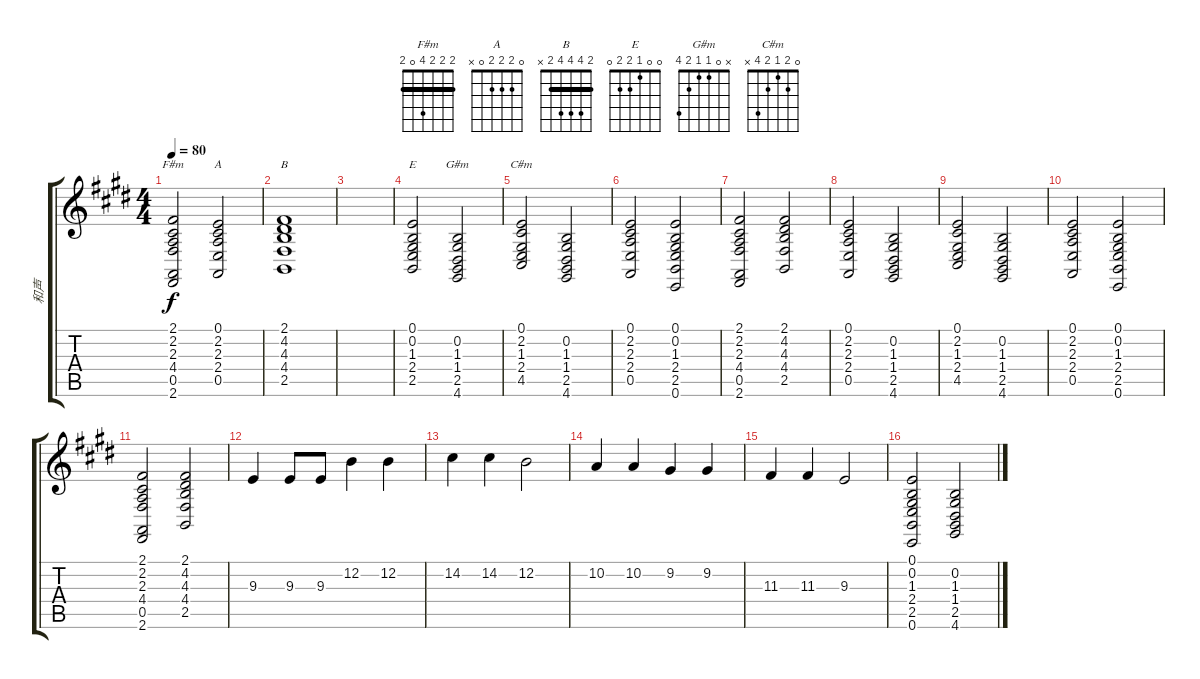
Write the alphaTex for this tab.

\track ("和声" "和声") {instrument stringensemble2}
\staff {score tabs}
\tuning (E4 B3 G3 D3 A2 E2) {hide}
\chord ("F#m" 2 2 2 4 0 2) {barre 2}
\chord ("A" 0 2 2 2 0 x)
\chord ("B" 2 4 4 4 2 x) {barre 2}
\chord ("E" 0 0 1 2 2 0)
\chord ("G#m" x 0 1 1 2 4)
\chord ("C#m" 0 2 1 2 4 x)
\ts (4 4)
\tempo 80
\clef g2
\ks c#minor
(2.1 2.2 2.3 4.4 0.5 2.6).2{ch "F#m" dy f} (0.1 2.2 2.3 2.4 0.5).2{ch "A"} |
(2.1 4.2 4.3 4.4 2.5).1{ch "B"} |
|
(0.1 0.2 1.3 2.4 2.5).2{ch "E"} (0.2 1.3 1.4 2.5 4.6).2{ch "G#m"} |
(0.1 2.2 1.3 2.4 4.5).2{ch "C#m"} (0.2 1.3 1.4 2.5 4.6).2 |
(0.1 2.2 2.3 2.4 0.5).2 (0.1 0.2 1.3 2.4 2.5 0.6).2 |
(2.1 2.2 2.3 4.4 0.5 2.6).2 (2.1 4.2 4.3 4.4 2.5).2 |
(0.1 2.2 2.3 2.4 0.5).2 (0.2 1.3 1.4 2.5 4.6).2 |
(0.1 2.2 1.3 2.4 4.5).2 (0.2 1.3 1.4 2.5 4.6).2 |
(0.1 2.2 2.3 2.4 0.5).2 (0.1 0.2 1.3 2.4 2.5 0.6).2 |
(2.1 2.2 2.3 4.4 0.5 2.6).2 (2.1 4.2 4.3 4.4 2.5).2 |
9.3.4 9.3.8 9.3.8 12.2.4 12.2.4 |
14.2.4 14.2.4 12.2.2 |
10.2.4 10.2.4 9.2.4 9.2.4 |
11.3.4 11.3.4 9.3.2 |
(0.1 0.2 1.3 2.4 2.5 0.6).2 (0.2 1.3 1.4 2.5 4.6).2
